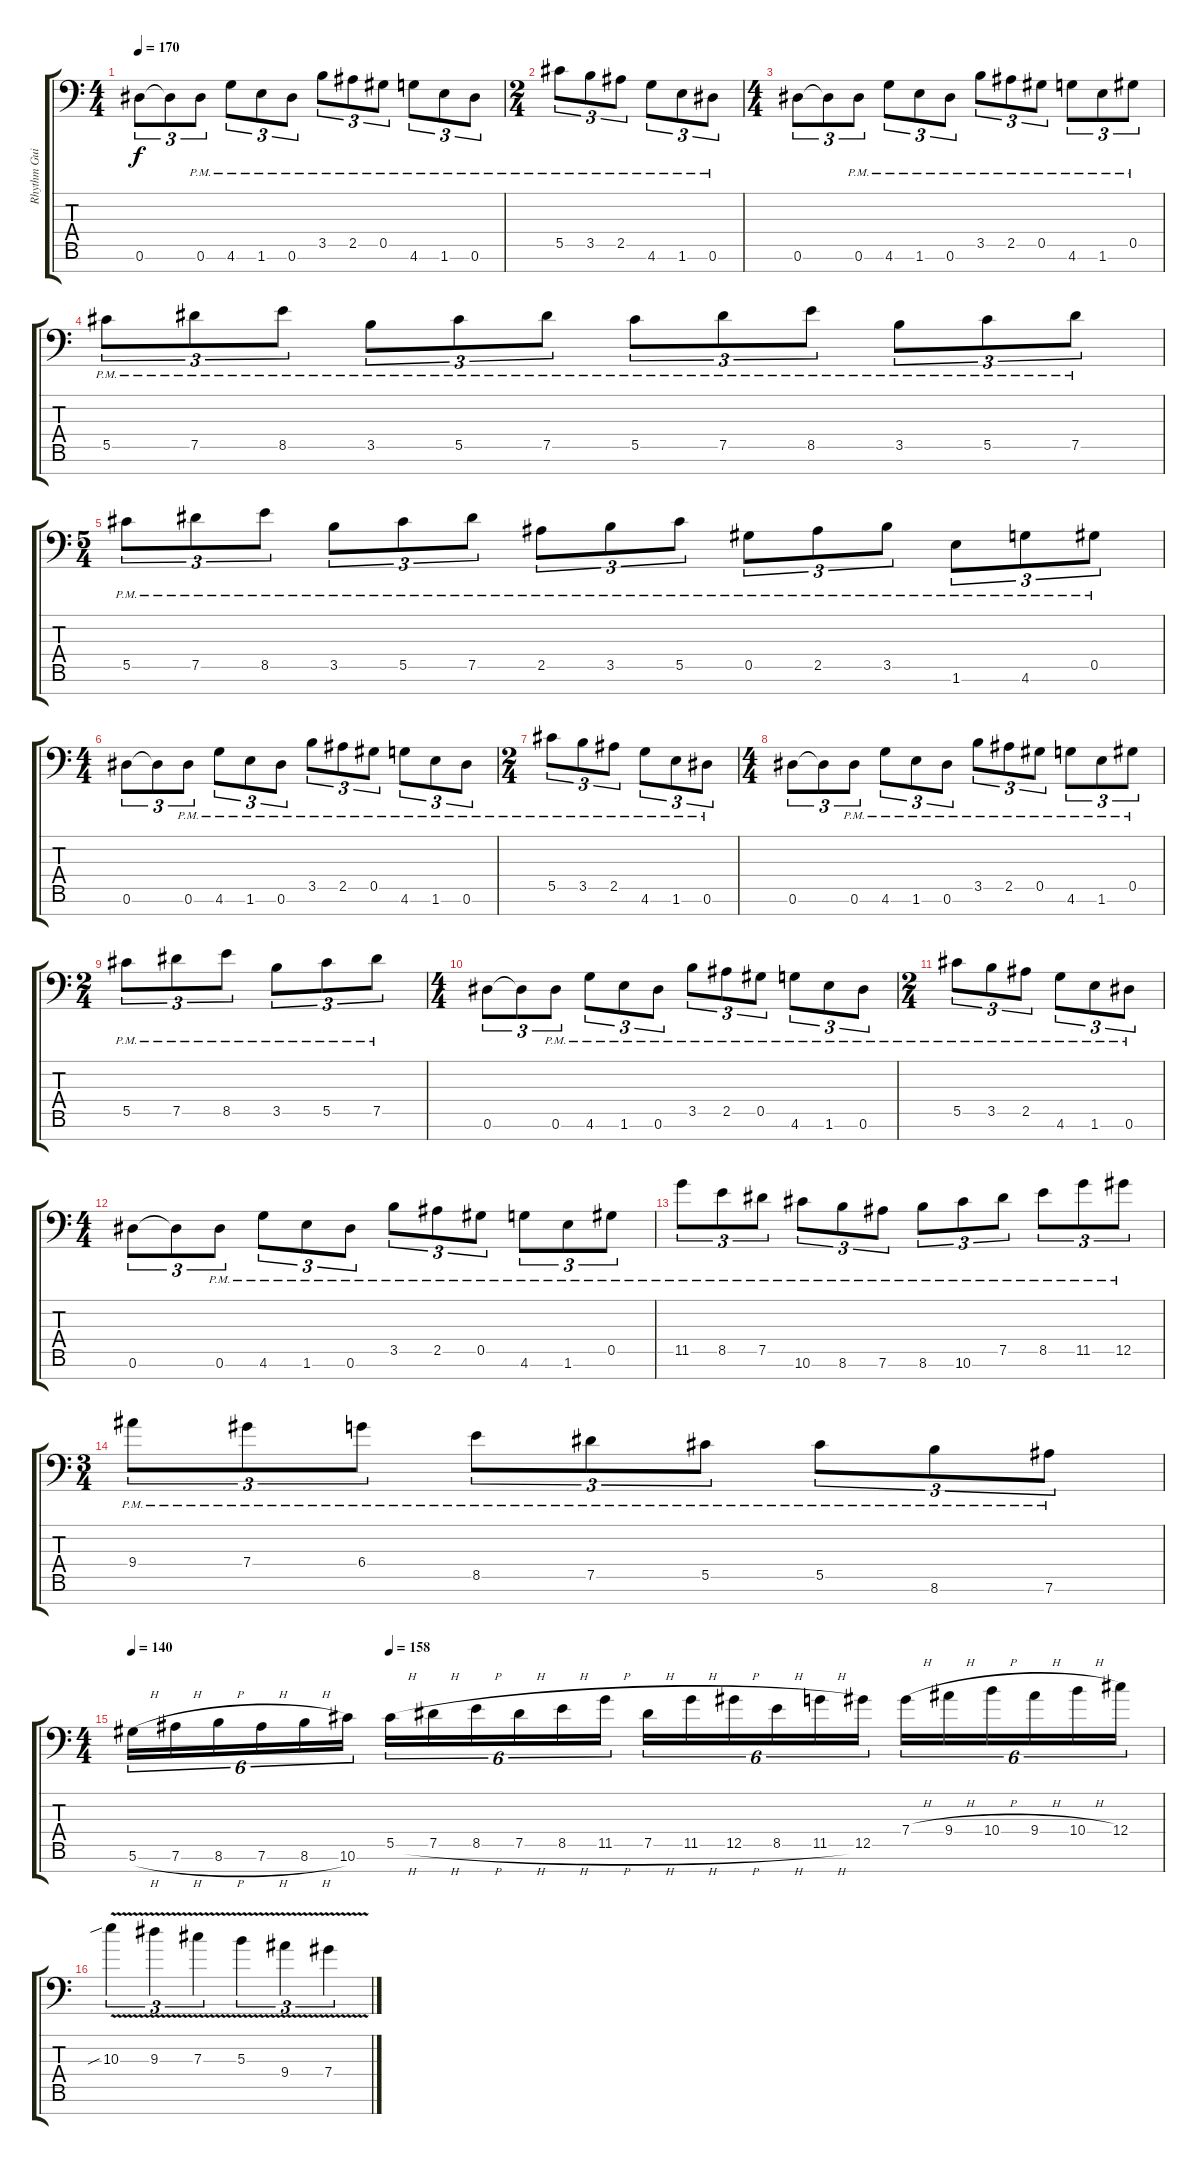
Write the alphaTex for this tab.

\track ("Rhythm Guitar" "Rhythm Gui") {instrument distortionguitar}
\staff {score tabs}
\tuning (Eb4 Bb3 Gb3 Db3 Ab2 Eb2 Bb1) {hide}
\ts (4 4)
\tempo 170
\clef f4
\ks c
0.6.8{tu (3 2) dy f} 0.6{t}.8{tu (3 2)} 0.6{pm}.8{tu (3 2)} 4.6{pm}.8{tu (3 2)} 1.6{pm}.8{tu (3 2)} 0.6{pm}.8{tu (3 2)} 3.5{pm}.8{tu (3 2)} 2.5{pm}.8{tu (3 2)} 0.5{pm}.8{tu (3 2)} 4.6{pm}.8{tu (3 2)} 1.6{pm}.8{tu (3 2)} 0.6{pm}.8{tu (3 2)} |
\ts (2 4)
5.5{pm}.8{tu (3 2)} 3.5{pm}.8{tu (3 2)} 2.5{pm}.8{tu (3 2)} 4.6{pm}.8{tu (3 2)} 1.6{pm}.8{tu (3 2)} 0.6{pm}.8{tu (3 2)} |
\ts (4 4)
0.6.8{tu (3 2)} 0.6{t}.8{tu (3 2)} 0.6{pm}.8{tu (3 2)} 4.6{pm}.8{tu (3 2)} 1.6{pm}.8{tu (3 2)} 0.6{pm}.8{tu (3 2)} 3.5{pm}.8{tu (3 2)} 2.5{pm}.8{tu (3 2)} 0.5{pm}.8{tu (3 2)} 4.6{pm}.8{tu (3 2)} 1.6{pm}.8{tu (3 2)} 0.5{pm}.8{tu (3 2)} |
5.5{pm}.8{tu (3 2)} 7.5{pm}.8{tu (3 2)} 8.5{pm}.8{tu (3 2)} 3.5{pm}.8{tu (3 2)} 5.5{pm}.8{tu (3 2)} 7.5{pm}.8{tu (3 2)} 5.5{pm}.8{tu (3 2)} 7.5{pm}.8{tu (3 2)} 8.5{pm}.8{tu (3 2)} 3.5{pm}.8{tu (3 2)} 5.5{pm}.8{tu (3 2)} 7.5{pm}.8{tu (3 2)} |
\ts (5 4)
5.5{pm}.8{tu (3 2)} 7.5{pm}.8{tu (3 2)} 8.5{pm}.8{tu (3 2)} 3.5{pm}.8{tu (3 2)} 5.5{pm}.8{tu (3 2)} 7.5{pm}.8{tu (3 2)} 2.5{pm}.8{tu (3 2)} 3.5{pm}.8{tu (3 2)} 5.5{pm}.8{tu (3 2)} 0.5{pm}.8{tu (3 2)} 2.5{pm}.8{tu (3 2)} 3.5{pm}.8{tu (3 2)} 1.6{pm}.8{tu (3 2)} 4.6{pm}.8{tu (3 2)} 0.5{pm}.8{tu (3 2)} |
\ts (4 4)
0.6.8{tu (3 2)} 0.6{t}.8{tu (3 2)} 0.6{pm}.8{tu (3 2)} 4.6{pm}.8{tu (3 2)} 1.6{pm}.8{tu (3 2)} 0.6{pm}.8{tu (3 2)} 3.5{pm}.8{tu (3 2)} 2.5{pm}.8{tu (3 2)} 0.5{pm}.8{tu (3 2)} 4.6{pm}.8{tu (3 2)} 1.6{pm}.8{tu (3 2)} 0.6{pm}.8{tu (3 2)} |
\ts (2 4)
5.5{pm}.8{tu (3 2)} 3.5{pm}.8{tu (3 2)} 2.5{pm}.8{tu (3 2)} 4.6{pm}.8{tu (3 2)} 1.6{pm}.8{tu (3 2)} 0.6{pm}.8{tu (3 2)} |
\ts (4 4)
0.6.8{tu (3 2)} 0.6{t}.8{tu (3 2)} 0.6{pm}.8{tu (3 2)} 4.6{pm}.8{tu (3 2)} 1.6{pm}.8{tu (3 2)} 0.6{pm}.8{tu (3 2)} 3.5{pm}.8{tu (3 2)} 2.5{pm}.8{tu (3 2)} 0.5{pm}.8{tu (3 2)} 4.6{pm}.8{tu (3 2)} 1.6{pm}.8{tu (3 2)} 0.5{pm}.8{tu (3 2)} |
\ts (2 4)
5.5{pm}.8{tu (3 2)} 7.5{pm}.8{tu (3 2)} 8.5{pm}.8{tu (3 2)} 3.5{pm}.8{tu (3 2)} 5.5{pm}.8{tu (3 2)} 7.5{pm}.8{tu (3 2)} |
\ts (4 4)
0.6.8{tu (3 2)} 0.6{t}.8{tu (3 2)} 0.6{pm}.8{tu (3 2)} 4.6{pm}.8{tu (3 2)} 1.6{pm}.8{tu (3 2)} 0.6{pm}.8{tu (3 2)} 3.5{pm}.8{tu (3 2)} 2.5{pm}.8{tu (3 2)} 0.5{pm}.8{tu (3 2)} 4.6{pm}.8{tu (3 2)} 1.6{pm}.8{tu (3 2)} 0.6{pm}.8{tu (3 2)} |
\ts (2 4)
5.5{pm}.8{tu (3 2)} 3.5{pm}.8{tu (3 2)} 2.5{pm}.8{tu (3 2)} 4.6{pm}.8{tu (3 2)} 1.6{pm}.8{tu (3 2)} 0.6{pm}.8{tu (3 2)} |
\ts (4 4)
0.6.8{tu (3 2)} 0.6{t}.8{tu (3 2)} 0.6{pm}.8{tu (3 2)} 4.6{pm}.8{tu (3 2)} 1.6{pm}.8{tu (3 2)} 0.6{pm}.8{tu (3 2)} 3.5{pm}.8{tu (3 2)} 2.5{pm}.8{tu (3 2)} 0.5{pm}.8{tu (3 2)} 4.6{pm}.8{tu (3 2)} 1.6{pm}.8{tu (3 2)} 0.5{pm}.8{tu (3 2)} |
11.5{pm}.8{tu (3 2)} 8.5{pm}.8{tu (3 2)} 7.5{pm}.8{tu (3 2)} 10.6{pm}.8{tu (3 2)} 8.6{pm}.8{tu (3 2)} 7.6{pm}.8{tu (3 2)} 8.6{pm}.8{tu (3 2)} 10.6{pm}.8{tu (3 2)} 7.5{pm}.8{tu (3 2)} 8.5{pm}.8{tu (3 2)} 11.5{pm}.8{tu (3 2)} 12.5{pm}.8{tu (3 2)} |
\ts (3 4)
9.4{pm}.8{tu (3 2)} 7.4{pm}.8{tu (3 2)} 6.4{pm}.8{tu (3 2)} 8.5{pm}.8{tu (3 2)} 7.5{pm}.8{tu (3 2)} 5.5{pm}.8{tu (3 2)} 5.5{pm}.8{tu (3 2)} 8.6{pm}.8{tu (3 2)} 7.6{pm}.8{tu (3 2)} |
\ts (4 4)
\tempo 140
\tempo (158 0.25)
5.6{h}.16{tu (6 4)} 7.6{h}.16{tu (6 4)} 8.6{h}.16{tu (6 4)} 7.6{h}.16{tu (6 4)} 8.6{h}.16{tu (6 4)} 10.6.16{tu (6 4)} 5.5{h}.16{tu (6 4)} 7.5{h}.16{tu (6 4)} 8.5{h}.16{tu (6 4)} 7.5{h}.16{tu (6 4)} 8.5{h}.16{tu (6 4)} 11.5{h}.16{tu (6 4)} 7.5{h}.16{tu (6 4)} 11.5{h}.16{tu (6 4)} 12.5{h}.16{tu (6 4)} 8.5{h}.16{tu (6 4)} 11.5{h}.16{tu (6 4)} 12.5.16{tu (6 4)} 7.4{h}.16{tu (6 4)} 9.4{h}.16{tu (6 4)} 10.4{h}.16{tu (6 4)} 9.4{h}.16{tu (6 4)} 10.4{h}.16{tu (6 4)} 12.4.16{tu (6 4)} |
10.3{v sib}.4{tu (3 2)} 9.3{v}.4{tu (3 2)} 7.3{v}.4{tu (3 2)} 5.3{v}.4{tu (3 2)} 9.4{v}.4{tu (3 2)} 7.4{v}.4{tu (3 2)}
